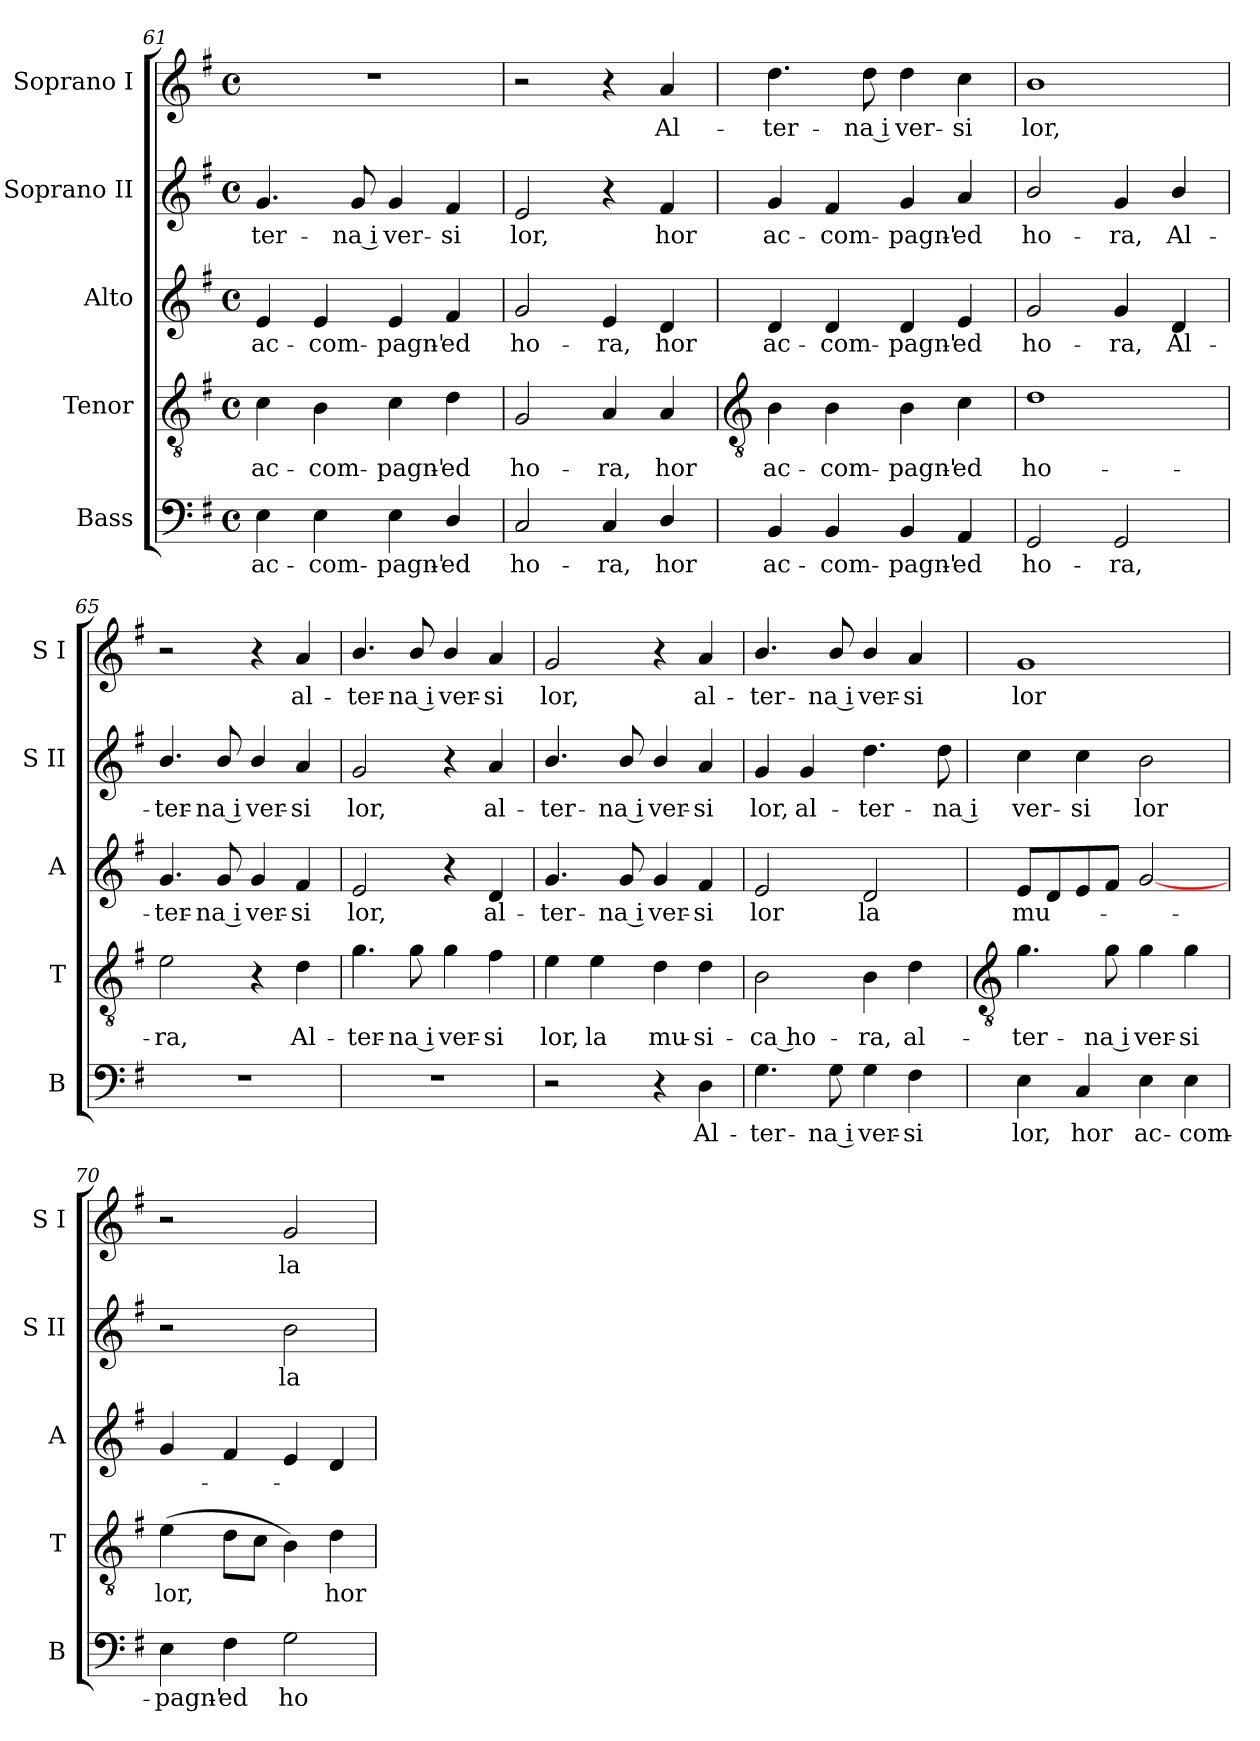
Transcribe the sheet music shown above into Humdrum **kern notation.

**kern	**text	**kern	**text	**kern	**text	**kern	**text	**kern	**text
*part5	*part5	*part4	*part4	*part3	*part3	*part2	*part2	*part1	*part1
*staff5	*staff5	*staff4	*staff4	*staff3	*staff3	*staff2	*staff2	*staff1	*staff1
*I"Bass	*	*I"Tenor	*	*I"Alto	*	*I"Soprano II	*	*I"Soprano I	*
*I'B	*	*I'T	*	*I'A	*	*I'S II	*	*I'S I	*
*clefF4	*	*clefGv2	*	*clefG2	*	*clefG2	*	*clefG2	*
*k[f#]	*	*k[f#]	*	*k[f#]	*	*k[f#]	*	*k[f#]	*
*G:	*	*G:	*	*G:	*	*G:	*	*G:	*
*M4/4	*	*M4/4	*	*M4/4	*	*M4/4	*	*M4/4	*
*met(c)	*	*met(c)	*	*met(c)	*	*met(c)	*	*met(c)	*
=61	=61	=61	=61	=61	=61	=61	=61	=61	=61
!	!LO:LY:b	!	!LO:LY:b	!	!LO:LY:b	!	!LO:LY:b	!	!
4E	ac-	4c	ac-	4e	ac-	4.g	-ter-	1r	.
!	!LO:LY:b	!	!LO:LY:b	!	!LO:LY:b	!	!	!	!
4E	-com-	4B	-com-	4e	-com-	.	.	.	.
!	!	!	!	!	!	!	!LO:LY:b	!	!
.	.	.	.	.	.	8g	-na i	.	.
!	!LO:LY:b	!	!LO:LY:b	!	!LO:LY:b	!	!LO:LY:b	!	!
4E	-pagn'-	4c	-pagn'-	4e	-pagn'-	4g	ver-	.	.
!	!LO:LY:b	!	!LO:LY:b	!	!LO:LY:b	!	!LO:LY:b	!	!
4D/	-ed	4d	-ed	4f#	-ed	4f#	-si	.	.
=62	=62	=62	=62	=62	=62	=62	=62	=62	=62
!	!LO:LY:b	!	!LO:LY:b	!	!LO:LY:b	!	!LO:LY:b	!	!
2C	ho-	2G	ho-	2g	ho-	2e	lor,	2r	.
!	!LO:LY:b	!	!LO:LY:b	!	!LO:LY:b	!	!	!	!
4C	-ra,	4A	-ra,	4e	-ra,	4r	.	4r	.
!	!LO:LY:b	!	!LO:LY:b	!	!LO:LY:b	!	!LO:LY:b	!	!LO:LY:b
4D/	hor	4A	hor	4d	hor	4f#	hor	4a	Al-
!!LO:LB:g=z
=63	=63	=63	=63	=63	=63	=63	=63	=63	=63
*	*	*clefGv2	*	*	*	*	*	*	*
!	!LO:LY:b	!	!LO:LY:b	!	!LO:LY:b	!	!LO:LY:b	!	!LO:LY:b
4BB	ac-	4B	ac-	4d	ac-	4g	ac-	4.dd	-ter-
!	!LO:LY:b	!	!LO:LY:b	!	!LO:LY:b	!	!LO:LY:b	!	!
4BB	-com-	4B	-com-	4d	-com-	4f#	-com-	.	.
!	!	!	!	!	!	!	!	!	!LO:LY:b
.	.	.	.	.	.	.	.	8dd	-na i
!	!LO:LY:b	!	!LO:LY:b	!	!LO:LY:b	!	!LO:LY:b	!	!LO:LY:b
4BB	-pagn'-	4B	-pagn'-	4d	-pagn'-	4g	-pagn'-	4dd	ver-
!	!LO:LY:b	!	!LO:LY:b	!	!LO:LY:b	!	!LO:LY:b	!	!LO:LY:b
4AA	-ed	4c	-ed	4e	-ed	4a	-ed	4cc	-si
=64	=64	=64	=64	=64	=64	=64	=64	=64	=64
!	!LO:LY:b	!	!LO:LY:b	!	!LO:LY:b	!	!LO:LY:b	!	!LO:LY:b
2GG	ho-	1d	ho-	2g	ho-	2b/	ho-	1b	lor,
!	!LO:LY:b	!	!	!	!LO:LY:b	!	!LO:LY:b	!	!
2GG	-ra,	.	.	4g	-ra,	4g	-ra,	.	.
!	!	!	!	!	!LO:LY:b	!	!LO:LY:b	!	!
.	.	.	.	4d	Al-	4b/	Al-	.	.
=65	=65	=65	=65	=65	=65	=65	=65	=65	=65
!	!	!	!LO:LY:b	!	!LO:LY:b	!	!LO:LY:b	!	!
1r	.	2e	-ra,	4.g	-ter-	4.b/	-ter-	2r	.
!	!	!	!	!	!LO:LY:b	!	!LO:LY:b	!	!
.	.	.	.	8g	-na i	8b/	-na i	.	.
!	!	!	!	!	!LO:LY:b	!	!LO:LY:b	!	!
.	.	4r	.	4g	ver-	4b/	ver-	4r	.
!	!	!	!LO:LY:b	!	!LO:LY:b	!	!LO:LY:b	!	!LO:LY:b
.	.	4d	Al-	4f#	-si	4a	-si	4a	al-
=66	=66	=66	=66	=66	=66	=66	=66	=66	=66
!	!	!	!LO:LY:b	!	!LO:LY:b	!	!LO:LY:b	!	!LO:LY:b
1r	.	4.g	-ter-	2e	lor,	2g	lor,	4.b/	-ter-
!	!	!	!LO:LY:b	!	!	!	!	!	!LO:LY:b
.	.	8g	-na i	.	.	.	.	8b/	-na i
!	!	!	!LO:LY:b	!	!	!	!	!	!LO:LY:b
.	.	4g	ver-	4r	.	4r	.	4b/	ver-
!	!	!	!LO:LY:b	!	!LO:LY:b	!	!LO:LY:b	!	!LO:LY:b
.	.	4f#	-si	4d	al-	4a	al-	4a	-si
=67	=67	=67	=67	=67	=67	=67	=67	=67	=67
!	!	!	!LO:LY:b	!	!LO:LY:b	!	!LO:LY:b	!	!LO:LY:b
2r	.	4e	lor,	4.g	-ter-	4.b/	-ter-	2g	lor,
!	!	!	!LO:LY:b	!	!	!	!	!	!
.	.	4e	la	.	.	.	.	.	.
!	!	!	!	!	!LO:LY:b	!	!LO:LY:b	!	!
.	.	.	.	8g	-na i	8b/	-na i	.	.
!	!	!	!LO:LY:b	!	!LO:LY:b	!	!LO:LY:b	!	!
4r	.	4d	mu-	4g	ver-	4b/	ver-	4r	.
!	!LO:LY:b	!	!LO:LY:b	!	!LO:LY:b	!	!LO:LY:b	!	!LO:LY:b
4D	Al-	4d	-si-	4f#	-si	4a	-si	4a	al-
=68	=68	=68	=68	=68	=68	=68	=68	=68	=68
!	!LO:LY:b	!	!LO:LY:b	!	!LO:LY:b	!	!LO:LY:b	!	!LO:LY:b
4.G	-ter-	2B	-ca ho-	2e	lor	4g	lor,	4.b/	-ter-
!	!	!	!	!	!	!	!LO:LY:b	!	!
.	.	.	.	.	.	4g	al-	.	.
!	!LO:LY:b	!	!	!	!	!	!	!	!LO:LY:b
8G	-na i	.	.	.	.	.	.	8b/	-na i
!	!LO:LY:b	!	!LO:LY:b	!	!LO:LY:b	!	!LO:LY:b	!	!LO:LY:b
4G	ver-	4B	-ra,	2d	la	4.dd	-ter-	4b/	ver-
!	!LO:LY:b	!	!LO:LY:b	!	!	!	!	!	!LO:LY:b
4F#	-si	4d	al-	.	.	.	.	4a	-si
!	!	!	!	!	!	!	!LO:LY:b	!	!
.	.	.	.	.	.	8dd	-na i	.	.
!!LO:LB:g=z
=69	=69	=69	=69	=69	=69	=69	=69	=69	=69
*	*	*clefGv2	*	*	*	*	*	*	*
!	!LO:LY:b	!	!LO:LY:b	!	!LO:LY:b	!	!LO:LY:b	!	!LO:LY:b
4E	lor,	4.g	-ter-	8eL	mu-	4cc	ver-	1g	lor
.	.	.	.	8d	.	.	.	.	.
!	!LO:LY:b	!	!	!	!	!	!LO:LY:b	!	!
4C	hor	.	.	8e	.	4cc	-si	.	.
!	!	!	!LO:LY:b	!	!	!	!	!	!
.	.	8g	-na i	8f#J	.	.	.	.	.
!	!LO:LY:b	!	!LO:LY:b	!	!	!	!LO:LY:b	!	!
4E	ac-	4g	ver-	[2g	.	2b	lor	.	.
!	!LO:LY:b	!	!LO:LY:b	!	!	!	!	!	!
4E	-com-	4g	-si	.	.	.	.	.	.
=70	=70	=70	=70	=70	=70	=70	=70	=70	=70
!	!LO:LY:b	!	!LO:LY:b	!	!	!	!	!	!
4E	-pagn'-	(>4e	lor,	4g	.	2r	.	2r	.
!	!LO:LY:b	!	!	!	!	!	!	!	!
4F#	-ed	8dL	.	4f#	.	.	.	.	.
.	.	8cJ	.	.	.	.	.	.	.
!	!LO:LY:b	!	!	!	!	!	!LO:LY:b	!	!LO:LY:b
2G	ho-	4B)	.	4e	.	2b	la	2g	la
!	!	!	!LO:LY:b	!	!	!	!	!	!
.	.	4d	hor	4d	.	.	.	.	.
=	=	=	=	=	=	=	=	=	=
*-	*-	*-	*-	*-	*-	*-	*-	*-	*-
